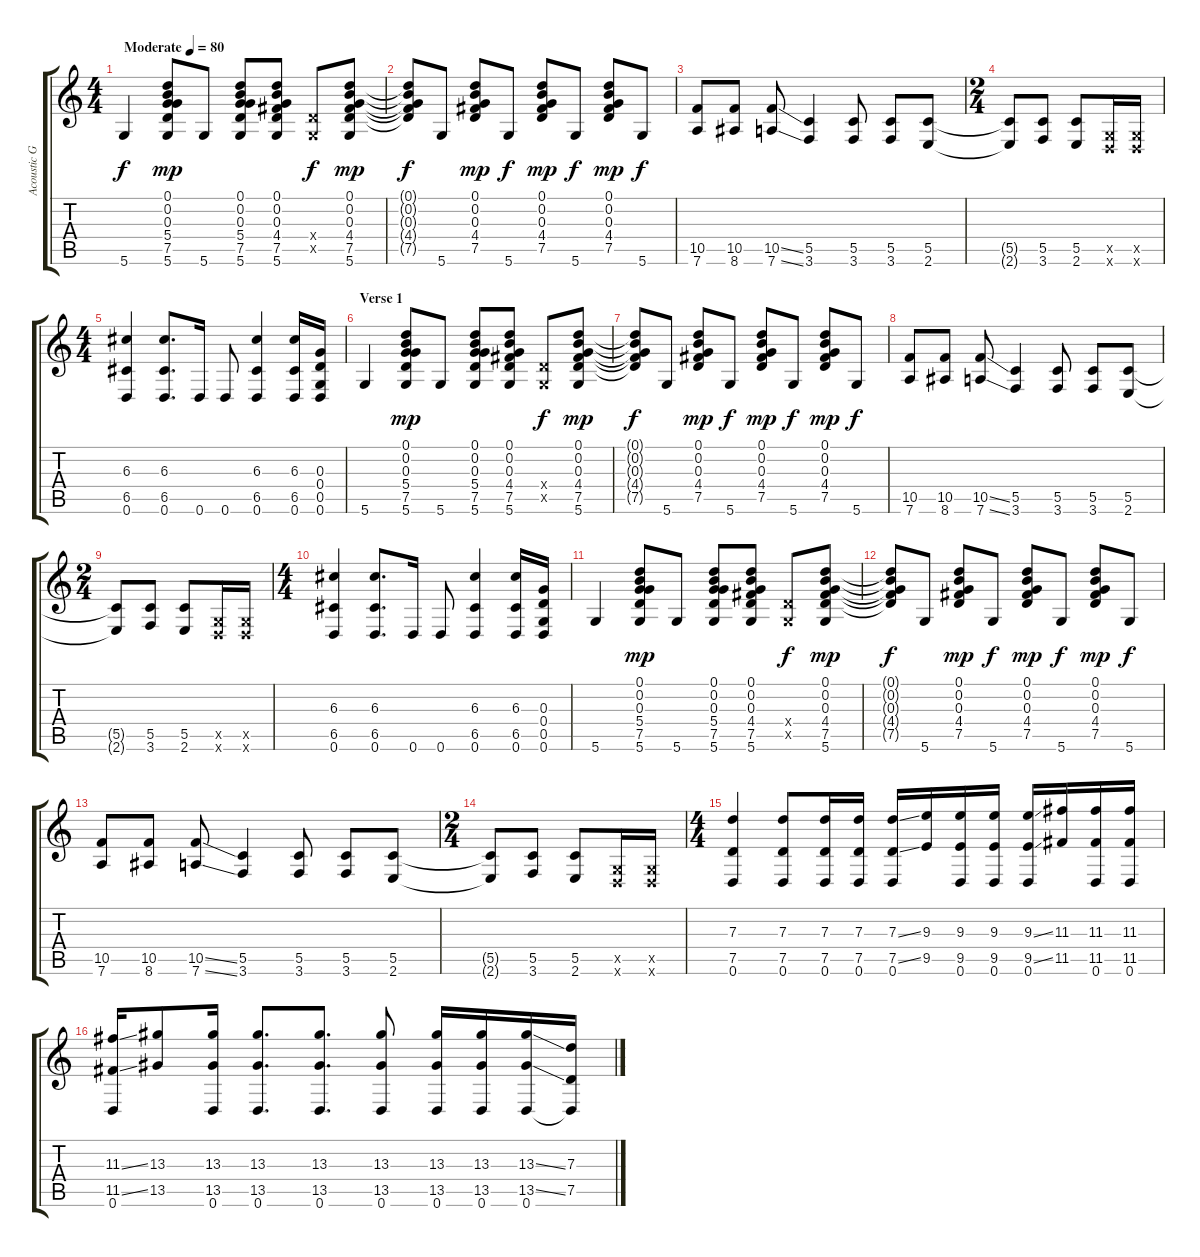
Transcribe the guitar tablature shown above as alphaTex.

\track ("Acoustic Guitar 1 - Open G" "Acoustic G") {instrument acousticguitarsteel}
\staff {score tabs}
\tuning (D4 B3 G3 D3 G2 D2) {hide}
\ts (4 4)
\tempo (80 "Moderate")
\clef g2
\ks c
5.6.4{dy f instrument acousticguitarsteel} (0.1 0.2 0.3 5.4 7.5 5.6).8{dy mp} 5.6.8 (0.1 0.2 0.3 5.4 7.5 5.6).8 (0.1 0.2 0.3 4.4 7.5 5.6).8 (0.4{x} 0.5{x}).8{dy f} (0.1 0.2 0.3 4.4 7.5 5.6).8{dy mp} |
(0.1{t} 0.2{t} 0.3{t} 4.4{t} 7.5{t}).8{dy f} 5.6.8 (0.1 0.2 0.3 4.4 7.5).8{dy mp} 5.6.8{dy f} (0.1 0.2 0.3 4.4 7.5).8{dy mp} 5.6.8{dy f} (0.1 0.2 0.3 4.4 7.5).8{dy mp} 5.6.8{dy f} |
(10.5 7.6).8 (10.5 8.6).8 (10.5{ss} 7.6{ss}).8 (5.5 3.6).4 (5.5 3.6).8 (5.5 3.6).8 (5.5 2.6).8 |
\ts (2 4)
(5.5{t} 2.6{t}).8 (5.5 3.6).8 (5.5 2.6).8 (0.5{x} 0.6{x}).16 (0.5{x} 0.6{x}).16 |
\ts (4 4)
(6.3 6.5 0.6).4 (6.3 6.5 0.6).8{d} 0.6.16 0.6.8 (6.3 6.5 0.6).4 (6.3 6.5 0.6).16 (0.3 0.4 0.5 0.6).16 |
\section ("" "Verse 1")
5.6.4 (0.1 0.2 0.3 5.4 7.5 5.6).8{dy mp} 5.6.8 (0.1 0.2 0.3 5.4 7.5 5.6).8 (0.1 0.2 0.3 4.4 7.5 5.6).8 (0.4{x} 0.5{x}).8{dy f} (0.1 0.2 0.3 4.4 7.5 5.6).8{dy mp} |
(0.1{t} 0.2{t} 0.3{t} 4.4{t} 7.5{t}).8{dy f} 5.6.8 (0.1 0.2 0.3 4.4 7.5).8{dy mp} 5.6.8{dy f} (0.1 0.2 0.3 4.4 7.5).8{dy mp} 5.6.8{dy f} (0.1 0.2 0.3 4.4 7.5).8{dy mp} 5.6.8{dy f} |
(10.5 7.6).8 (10.5 8.6).8 (10.5{ss} 7.6{ss}).8 (5.5 3.6).4 (5.5 3.6).8 (5.5 3.6).8 (5.5 2.6).8 |
\ts (2 4)
(5.5{t} 2.6{t}).8 (5.5 3.6).8 (5.5 2.6).8 (0.5{x} 0.6{x}).16 (0.5{x} 0.6{x}).16 |
\ts (4 4)
(6.3 6.5 0.6).4 (6.3 6.5 0.6).8{d} 0.6.16 0.6.8 (6.3 6.5 0.6).4 (6.3 6.5 0.6).16 (0.3 0.4 0.5 0.6).16 |
5.6.4 (0.1 0.2 0.3 5.4 7.5 5.6).8{dy mp} 5.6.8 (0.1 0.2 0.3 5.4 7.5 5.6).8 (0.1 0.2 0.3 4.4 7.5 5.6).8 (0.4{x} 0.5{x}).8{dy f} (0.1 0.2 0.3 4.4 7.5 5.6).8{dy mp} |
(0.1{t} 0.2{t} 0.3{t} 4.4{t} 7.5{t}).8{dy f} 5.6.8 (0.1 0.2 0.3 4.4 7.5).8{dy mp} 5.6.8{dy f} (0.1 0.2 0.3 4.4 7.5).8{dy mp} 5.6.8{dy f} (0.1 0.2 0.3 4.4 7.5).8{dy mp} 5.6.8{dy f} |
(10.5 7.6).8 (10.5 8.6).8 (10.5{ss} 7.6{ss}).8 (5.5 3.6).4 (5.5 3.6).8 (5.5 3.6).8 (5.5 2.6).8 |
\ts (2 4)
(5.5{t} 2.6{t}).8 (5.5 3.6).8 (5.5 2.6).8 (0.5{x} 0.6{x}).16 (0.5{x} 0.6{x}).16 |
\ts (4 4)
(7.3 7.5 0.6).4 (7.3 7.5 0.6).8 (7.3 7.5 0.6).16 (7.3 7.5 0.6).16 (7.3{ss} 7.5{ss} 0.6).16 (9.3 9.5).16 (9.3 9.5 0.6).16 (9.3 9.5 0.6).16 (9.3{ss} 9.5{ss} 0.6).16 (11.3 11.5).16 (11.3 11.5 0.6).16 (11.3 11.5 0.6).16 |
(11.3{ss} 11.5{ss} 0.6).16 (13.3 13.5).8 (13.3 13.5 0.6).16 (13.3 13.5 0.6).8{d} (13.3 13.5 0.6).8{d} (13.3 13.5 0.6).8 (13.3 13.5 0.6).16 (13.3 13.5 0.6).16 (13.3{ss} 13.5{ss} 0.6).16 (7.3 7.5 0.6{t}).16
